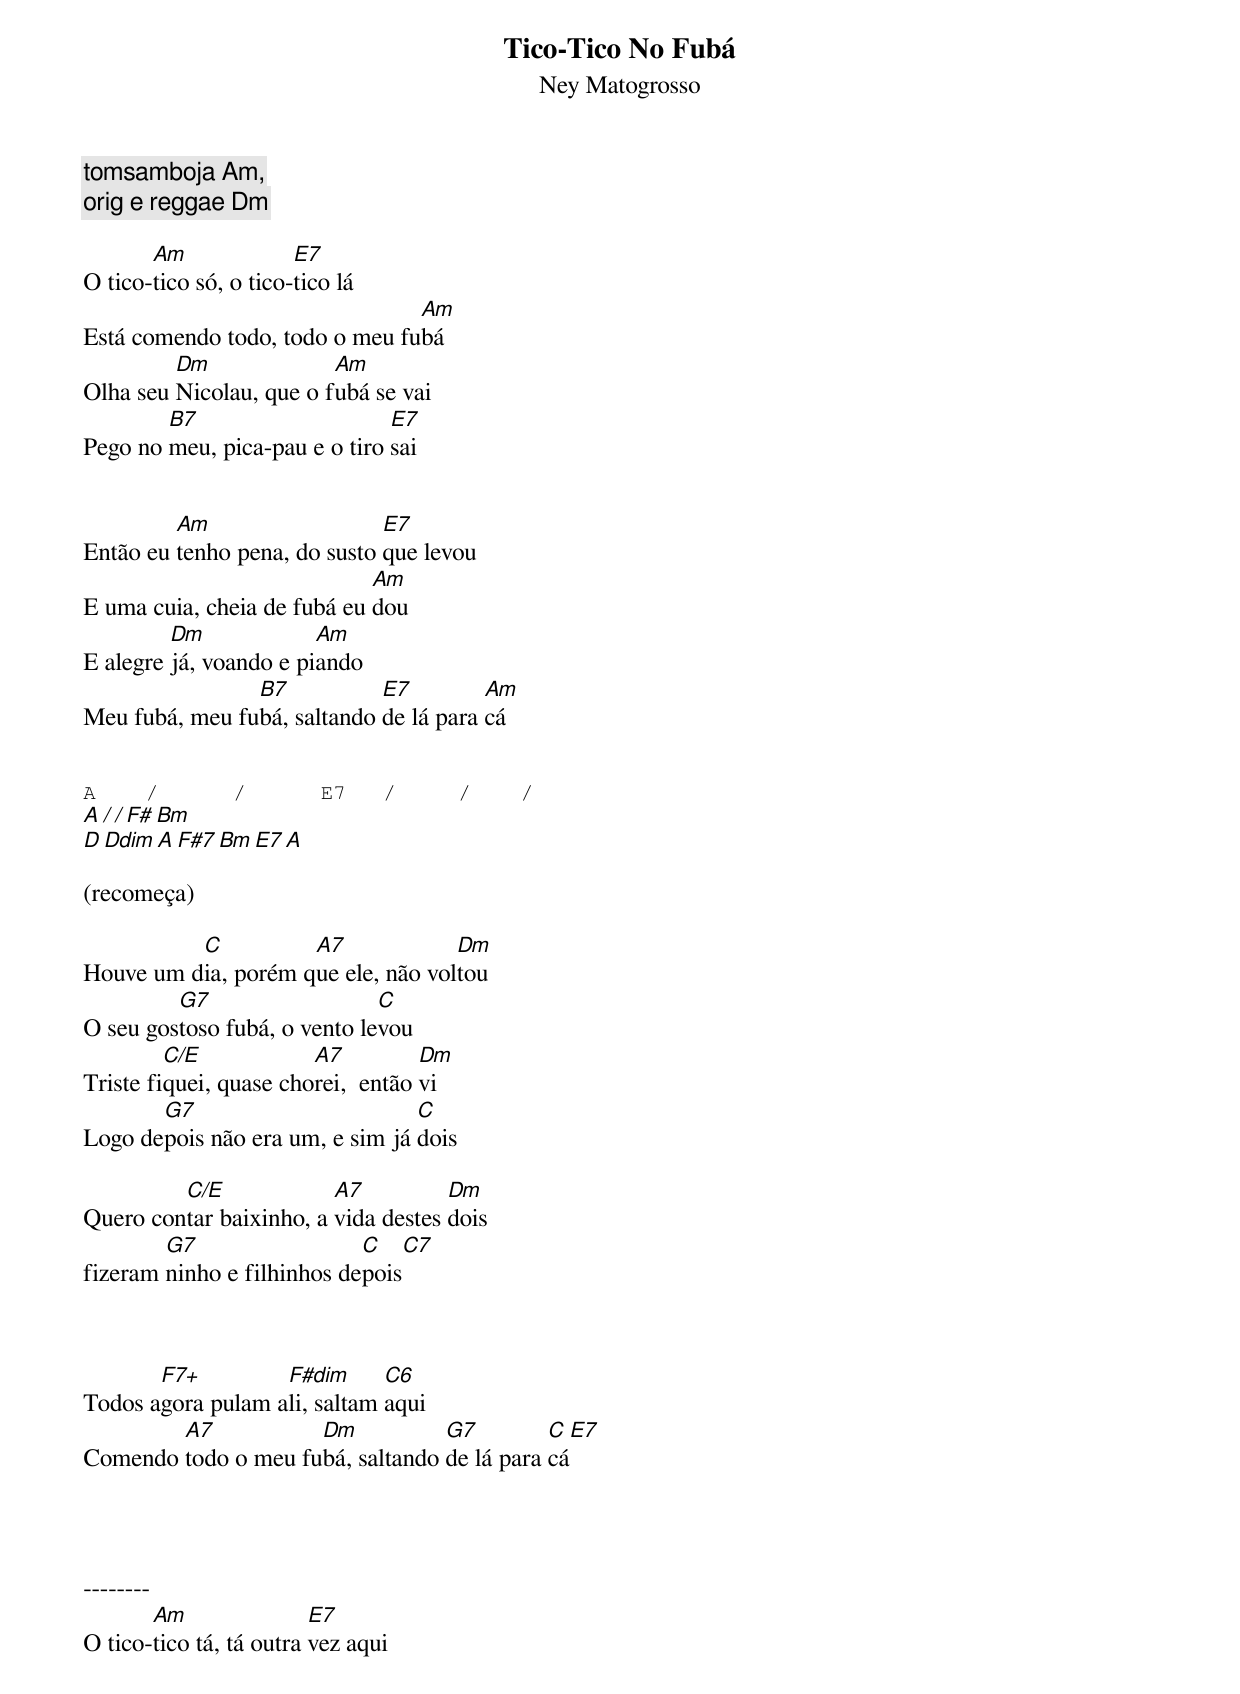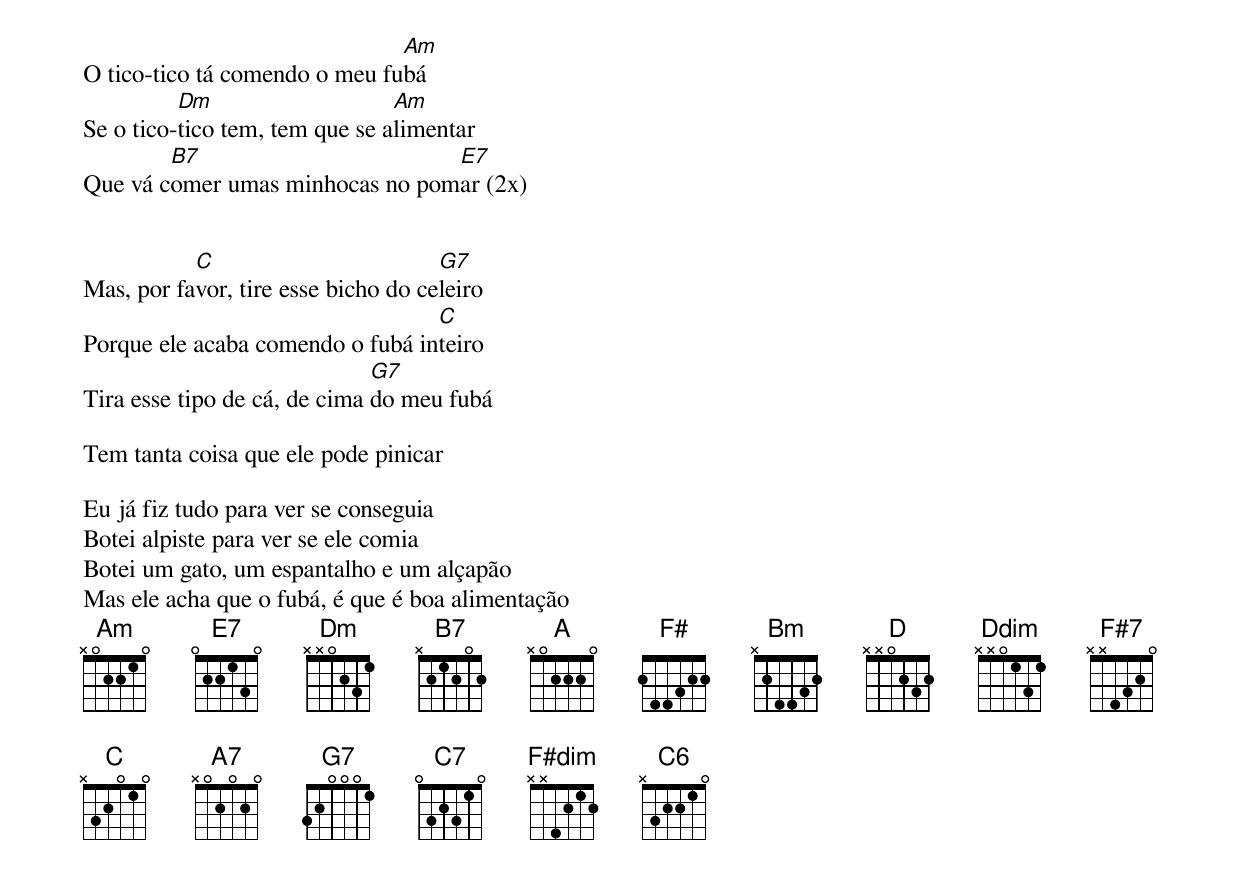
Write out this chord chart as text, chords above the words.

Tico-Tico No Fubá
Ney Matogrosso

tomsamboja Am,
orig e reggae Dm

       Am              E7
O tico-tico só, o tico-tico lá
                                Am
Está comendo todo, todo o meu fubá
         Dm              Am
Olha seu Nicolau, que o fubá se vai
        B7                     E7
Pego no meu, pica-pau e o tiro sai


         Am                   E7
Então eu tenho pena, do susto que levou
                             Am
E uma cuia, cheia de fubá eu dou
         Dm             Am
E alegre já, voando e piando
                B7           E7         Am
Meu fubá, meu fubá, saltando de lá para cá


A    /      /      E7   /     /    /
A    /      /      F#   Bm
D  Ddim    A    F#7   Bm   E7   A

(recomeça)

          C          A7             Dm
Houve um dia, porém que ele, não voltou
         G7                   C
O seu gostoso fubá, o vento levou
         C/E            A7          Dm
Triste fiquei, quase chorei,  então vi
       G7                        C
Logo depois não era um, e sim já dois

         C/E             A7          Dm
Quero contar baixinho, a vida destes dois
        G7                  C     C7
fizeram ninho e filhinhos depois



       F7+         F#dim      C6
Todos agora pulam ali, saltam aqui
        A7           Dm           G7         C        E7
Comendo todo o meu fubá, saltando de lá para cá




--------
       Am                E7
O tico-tico tá, tá outra vez aqui
                               Am
O tico-tico tá comendo o meu fubá
          Dm                    Am
Se o tico-tico tem, tem que se alimentar
        B7                       E7
Que vá comer umas minhocas no pomar (2x)


           C                         G7
Mas, por favor, tire esse bicho do celeiro
                                  C
Porque ele acaba comendo o fubá inteiro
                              G7
Tira esse tipo de cá, de cima do meu fubá

Tem tanta coisa que ele pode pinicar

Eu já fiz tudo para ver se conseguia
Botei alpiste para ver se ele comia
Botei um gato, um espantalho e um alçapão
Mas ele acha que o fubá, é que é boa alimentação
